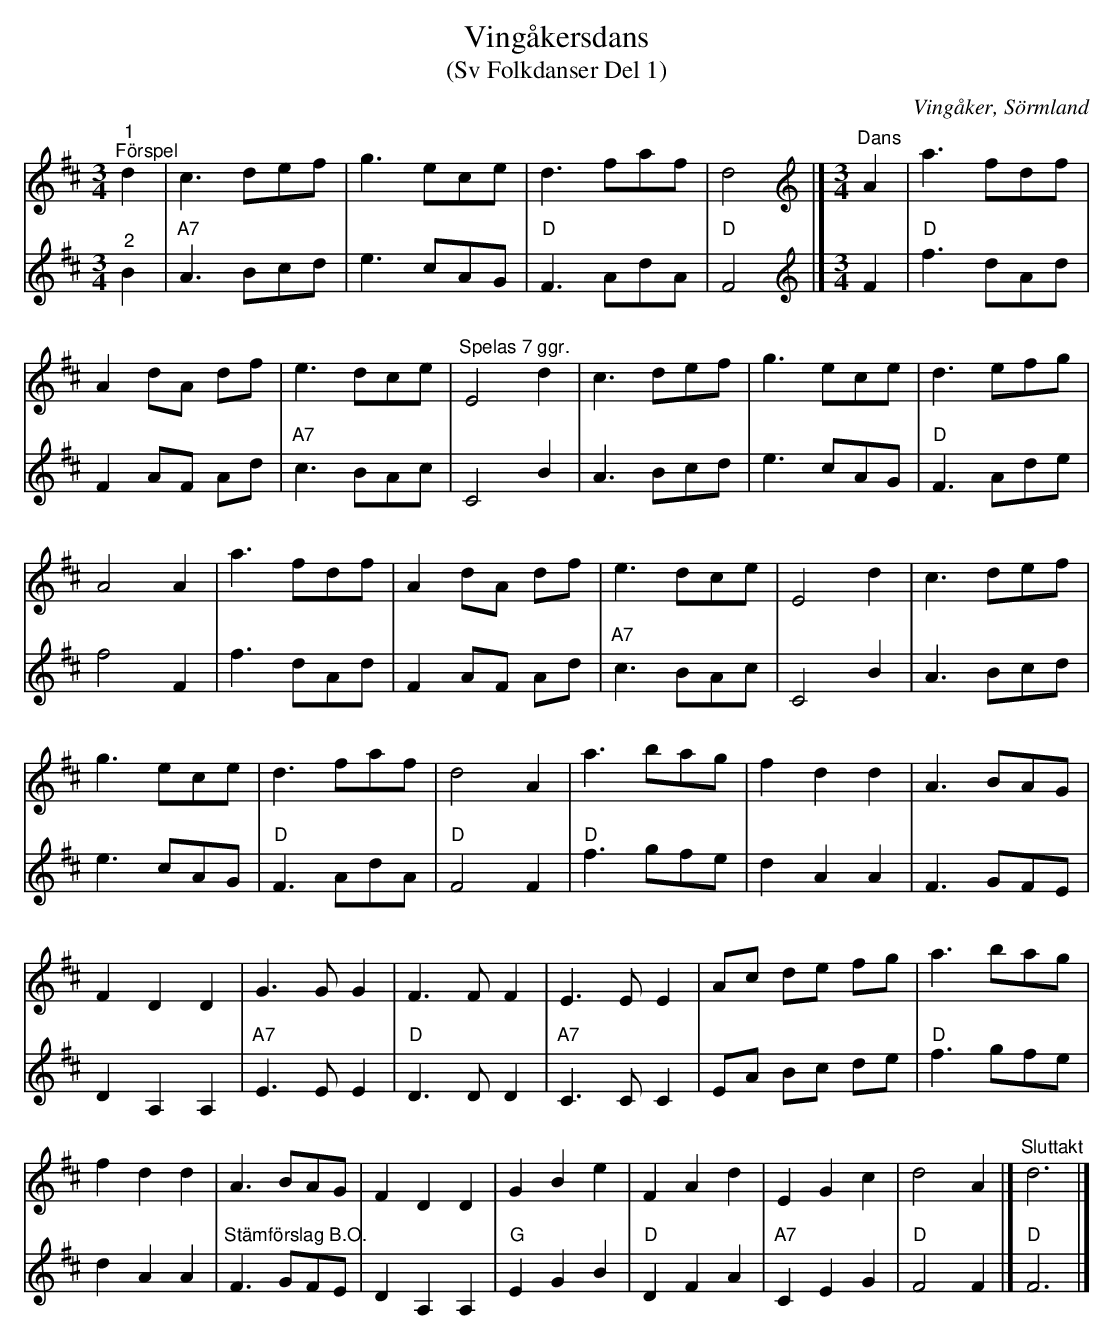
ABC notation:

X:1
T:Vingåkersdans
T:(Sv Folkdanser Del 1)
O:Vingåker, Sörmland
L:1/8
M:3/4
K:D
V:1
"^1""^Förspel" d2 |c3 def | g3 ece | d3 faf | d4 |][K:D][M:3/4][K:treble]"^Dans" A2 | a3 fdf |
A2 dA df |  e3 dce | "^Spelas 7 ggr."E4 d2 | c3 def | g3 ece | d3 efg |
A4 A2 | a3 fdf | A2 dA df | e3 dce | E4 d2 | c3 def |
g3 ece | d3 faf | d4 A2 | a3 bag | f2 d2 d2 | A3 BAG |
F2 D2 D2 | G3 G G2 | F3 F F2 | E3 E E2 | Ac de fg | a3 bag |
f2 d2 d2 | A3 BAG | F2 D2 D2 | G2 B2 e2 | F2 A2 d2 | E2 G2 c2 | d4 A2 |]"^Sluttakt" d6 |]
V:2
"^2" B2 | "A7"A3 Bcd | e3 cAG | "D"F3 AdA | "D"F4 |][K:D][M:3/4][K:treble] F2 | "D"f3 dAd | F2 AF Ad |
"A7" c3 BAc | C4 B2 | A3 Bcd | e3 cAG |"D" F3 Ade | f4 F2 | f3 dAd | F2 AF Ad |"A7" c3 BAc |
C4 B2 | A3 Bcd | e3 cAG |"D" F3 AdA |"D" F4 F2 |"D" f3 gfe | d2 A2 A2 | F3 GFE | D2 A,2 A,2 |
"A7" E3 E E2 |"D" D3 D D2 |"A7" C3 C C2 | EA Bc de |"D" f3 gfe | d2 A2 A2 |
"^Stämförslag B.O." F3 GFE | D2 A,2 A,2 |"G" E2 G2 B2 |"D" D2 F2 A2 |"A7" C2 E2 G2 | "D" F4 F2 |]"D" F6 |]
